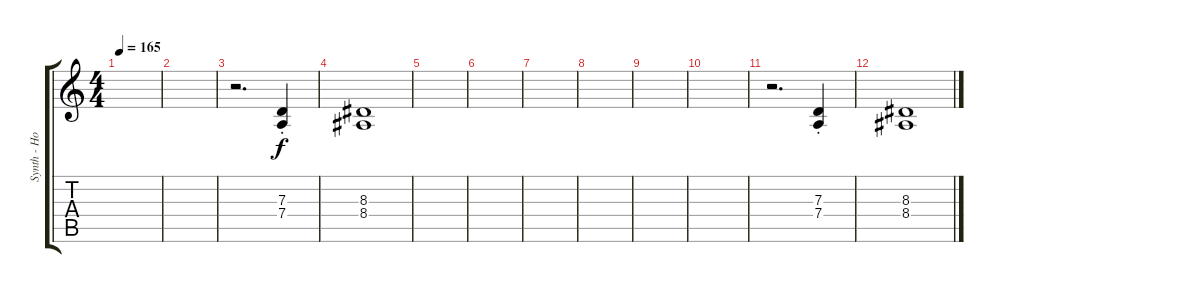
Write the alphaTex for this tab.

\track ("Synth - Horn/Pizzicato" "Synth - Ho") {instrument frenchhorn}
\staff {score tabs}
\tuning (E4 B3 G3 D3 A2 E2) {hide}
\ts (4 4)
\tempo 165
\clef g2
\ks c
|
|
r.2{d} (7.3{st} 7.4{st}).4{balance 13} |
(8.3 8.4).1 |
|
|
|
|
|
|
r.2{d} (7.3{st} 7.4{st}).4{balance 3} |
(8.3 8.4).1
